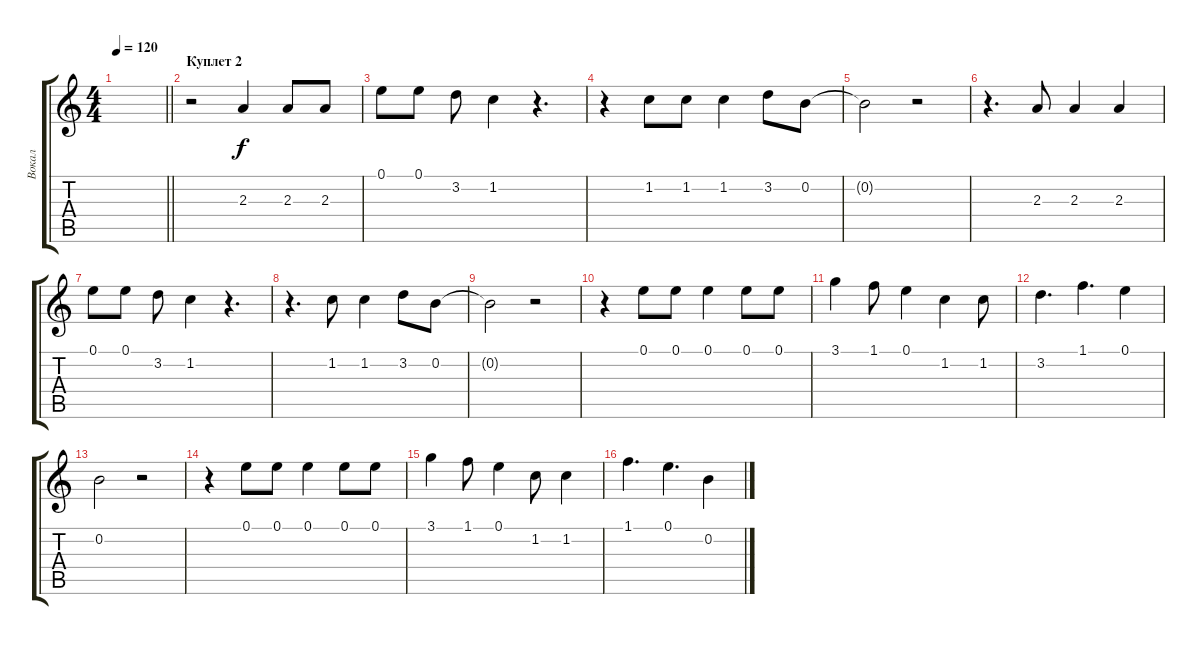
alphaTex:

\track ("Вокал" "Вокал") {instrument distortionguitar}
\staff {score tabs}
\tuning (E4 B3 G3 D3 A2 E2) {hide}
\ts (4 4)
\tempo 120
\clef g2
\barLineRight lightlight
\ks c
|
\section ("" "Куплет 2")
r.2 2.3.4 2.3.8 2.3.8 |
0.1.8 0.1.8 3.2.8 1.2.4 r.4{d} |
r.4 1.2.8 1.2.8 1.2.4 3.2.8 0.2.8 |
0.2{t}.2 r.2 |
r.4{d} 2.3.8 2.3.4 2.3.4 |
0.1.8 0.1.8 3.2.8 1.2.4 r.4{d} |
r.4{d} 1.2.8 1.2.4 3.2.8 0.2.8 |
0.2{t}.2 r.2 |
r.4 0.1.8 0.1.8 0.1.4 0.1.8 0.1.8 |
3.1.4 1.1.8 0.1.4 1.2.4 1.2.8 |
3.2.4{d} 1.1.4{d} 0.1.4 |
0.2.2 r.2 |
r.4 0.1.8 0.1.8 0.1.4 0.1.8 0.1.8 |
3.1.4 1.1.8 0.1.4 1.2.8 1.2.4 |
1.1.4{d} 0.1.4{d} 0.2.4
